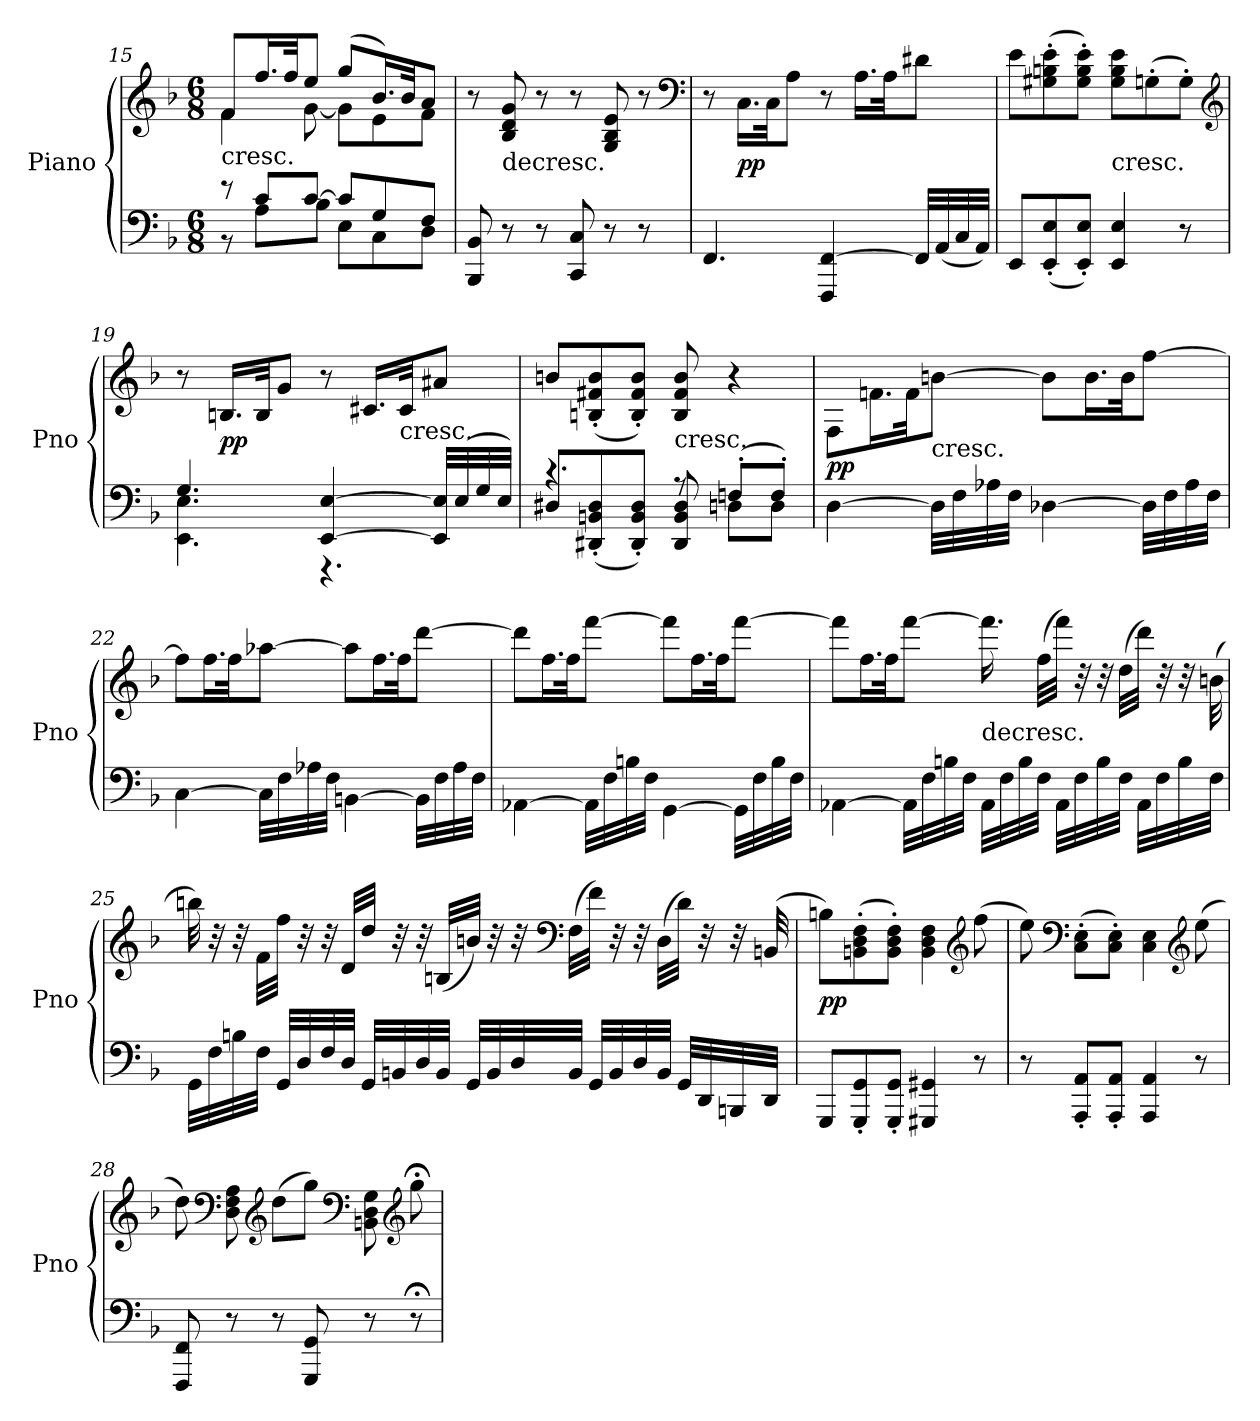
**kern	**kern	**dynam
*part1	*part1	*part1
*staff2	*staff1	*staff1/2
*I"Piano	*	*
*I'Pno	*	*
*clefF4	*clefG2	*
*k[b-]	*k[b-]	*
*F:	*F:	*
*M6/8	*M6/8	*
=15	=15	=15
*^	*^	*
!	!	!LO:TX:c:t=cresc.	!	!
8r	8r	8f/L	4f\	.
8c/L	8A\L	16.ff/L	.	.
.	.	32ff/JK	.	.
[8c/J	8B-\J	8ee/J	[8g\	.
8c/L]	8E\L	(8gg/L	8g\L]	.
8G/	8C\	16.b-/L)	8e\	.
.	.	32b-/JK	.	.
8F/J	8D\J	8a/J	8f\J	.
*v	*v	*	*	*
*	*v	*v	*
=16	=16	=16
8BBB-/ 8BB-/	8r	.
!	!LO:TX:c:t=decresc.	!
8r	8B-/ 8d/ 8g/	.
8r	8r	.
8CC/ 8C/	8r	.
8r	8G/ 8B-/ 8e/	.
8r	8r	.
*	*clefF4	*
=17	=17	=17
4.FF/	8r	.
.	16.C\LL	pp
.	32C\JK	.
.	8A\J	.
4FFF/ [4FF/	8r	.
.	16.A\LL	.
.	32A\JK	.
32FF/LLL]	8d#X\J	.
(32AA/	.	.
32C/	.	.
32AA/JJJ)	.	.
=18	=18	=18
8EE/L	8e\L	.
(8EE'/ 8E'/	(8G#X'\ 8Bn'\ 8e'\	.
8EE'/ 8E'/J)	8G#'\ 8B'\ 8e'\J)	.
!	!LO:TX:c:t=cresc.	!
4EE/ 4E/	8G#\ 8B\ 8e\L	.
.	(8Gn'\	.
8r	8G'\J)	.
*	*clefG2	*
=19	=19	=19
*^	*	*
4.G/	4.EE\ 4.E\	8r	.
.	.	16.Bn/LL	pp
.	.	32B/JK	.
.	.	8g/J	.
[4EE/ [4E/	4.r	8r	.
.	.	16.c#X/LL	.
!	!	!LO:TX:c:t=cresc.	!
.	.	32c#/JK	.
32EE]/ 32E]/LLL	.	8a#X/J	.
(32E/	.	.	.
32G/	.	.	.
32E/JJJ)	.	.	.
=20	=20	=20	=20
4.r	8D#X/L	8bn/L	.
.	(8DD#X'/ 8BBn'/ 8D#'/	(8Bn'/ 8f#X'/ 8b'/	.
.	8DD#'/ 8BB'/ 8D#'/J)	8B'/ 8f#'/ 8b'/J)	.
!	!	!LO:TX:c:t=cresc.	!
8r	8DD#/ 8BB/ 8D#/	8B/ 8f#/ 8b/	.
(8Fn'/L	8Dn\L	4r	.
8F'/J)	8D\J	.	.
*v	*v	*	*
=21	=21	=21
[4D\	8F\L	pp
.	16.fn\L	.
.	32f\JK	.
!	!LO:TX:c:t=cresc.	!
32D\LLL]	[8bn\J	.
32F\	.	.
32A-X\	.	.
32F\JJJ	.	.
[4D-X\	8b\L]	.
.	16.b\L	.
.	32b\JK	.
32D-\LLL]	[8ff\J	.
32F\	.	.
32A-\	.	.
32F\JJJ	.	.
=22	=22	=22
[4C\	8ff\L]	.
.	16.ff\L	.
.	32ff\JK	.
32C\LLL]	[8aa-X\J	.
32F\	.	.
32A-X\	.	.
32F\JJJ	.	.
[4BBn\	8aa-\L]	.
.	16.ff\L	.
.	32ff\JK	.
32BB\LLL]	[8ddd\J	.
32F\	.	.
32A-\	.	.
32F\JJJ	.	.
=23	=23	=23
[4AA-X\	8ddd\L]	.
.	16.ff\L	.
.	32ff\JK	.
32AA-\LLL]	[8fff\J	.
32F\	.	.
32Bn\	.	.
32F\JJJ	.	.
[4GG\	8fff\L]	.
.	16.ff\L	.
.	32ff\JK	.
32GG\LLL]	[8fff\J	.
32F\	.	.
32B\	.	.
32F\JJJ	.	.
=24	=24	=24
[4AA-X\	8fff\L]	.
.	16.ff\L	.
.	32ff\JK	.
32AA-\LLL]	[8fff\J	.
32F\	.	.
32Bn\	.	.
32F\JJJ	.	.
!	!LO:TX:c:t=decresc.	!
32AA-\LLL	16.fff\]	.
32F\	.	.
32B\	.	.
32F\JJJ	(32ff\LLL	.
32AA-\LLL	32fff\JJJ)	.
32F\	32r	.
32B\	32r	.
32F\JJJ	(32dd\LLL	.
32AA-\LLL	32ddd\JJJ)	.
32F\	32r	.
32B\	32r	.
32F\JJJ	(32bn\	.
=25	=25	=25
32GG\LLL	32bbn\)	.
32F\	32r	.
32Bn\	32r	.
32F\JJJ	32f\LLL	.
32GG/LLL	32ff\JJJ	.
32D/	32r	.
32F/	32r	.
32D/JJJ	32d/LLL	.
32GG/LLL	32dd/JJJ	.
32BBn/	32r	.
32D/	32r	.
32BB/JJJ	(32Bn/LLL	.
32GG/LLL	32bn/JJJ)	.
32BB/	32r	.
32D/	32r	.
*	*clefF4	*
32BB/JJJ	(32F\LLL	.
32GG/LLL	32f\JJJ)	.
32BB/	32r	.
32D/	32r	.
32BB/JJJ	(32D\LLL	.
32GG/LLL	32d\JJJ)	.
32DD/	32r	.
32BBBn/	32r	.
32DD/JJJ	(32BBn/	.
=26	=26	=26
8GGG/L	8Bn\L)	pp
8GGG'/ 8GG'/	(8BBn'\ 8D'\ 8F'\	.
8GGG'/ 8GG'/J	8BB'\ 8D'\ 8F'\J)	.
4GGG#X/ 4GG#X/	4BB\ 4D\ 4F\	.
*	*clefG2	*
8r	(8ff\	.
=27	=27	=27
8r	8ee\)	.
*	*clefF4	*
8AAA'/ 8AA'/L	(8C'\ 8E'\L	.
8AAA'/ 8AA'/J	8C'\ 8E'\J)	.
4AAA/ 4AA/	4C\ 4E\	.
*	*clefG2	*
8r	(8ee\	.
=28	=28	=28
8FFF/ 8FF/	8dd\)	.
*	*clefF4	*
8r	8D\ 8F\ 8A\	.
*	*clefG2	*
8r	(8dd\L	.
8GGG/ 8GG/	8gg\J)	.
*	*clefF4	*
8r	8BBn\ 8D\ 8G\	.
*	*clefG2	*
8r;<	8gg;<\	.
=	=	=
*-	*-	*-
